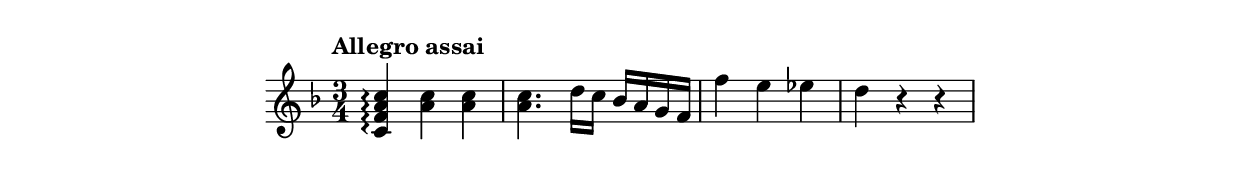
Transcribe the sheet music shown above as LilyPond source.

\version "2.15.32"
\include "indice.ily"
\new Staff \relative f {
  \time 3/4
  \key f \major
  \clef treble
  \tempo "Allegro assai"
  <c' f a c>4 \arpeggio <a' c> <a c>
  <a c>4. d16 c bes a g f
  f'4 e es
  d4 r r
}